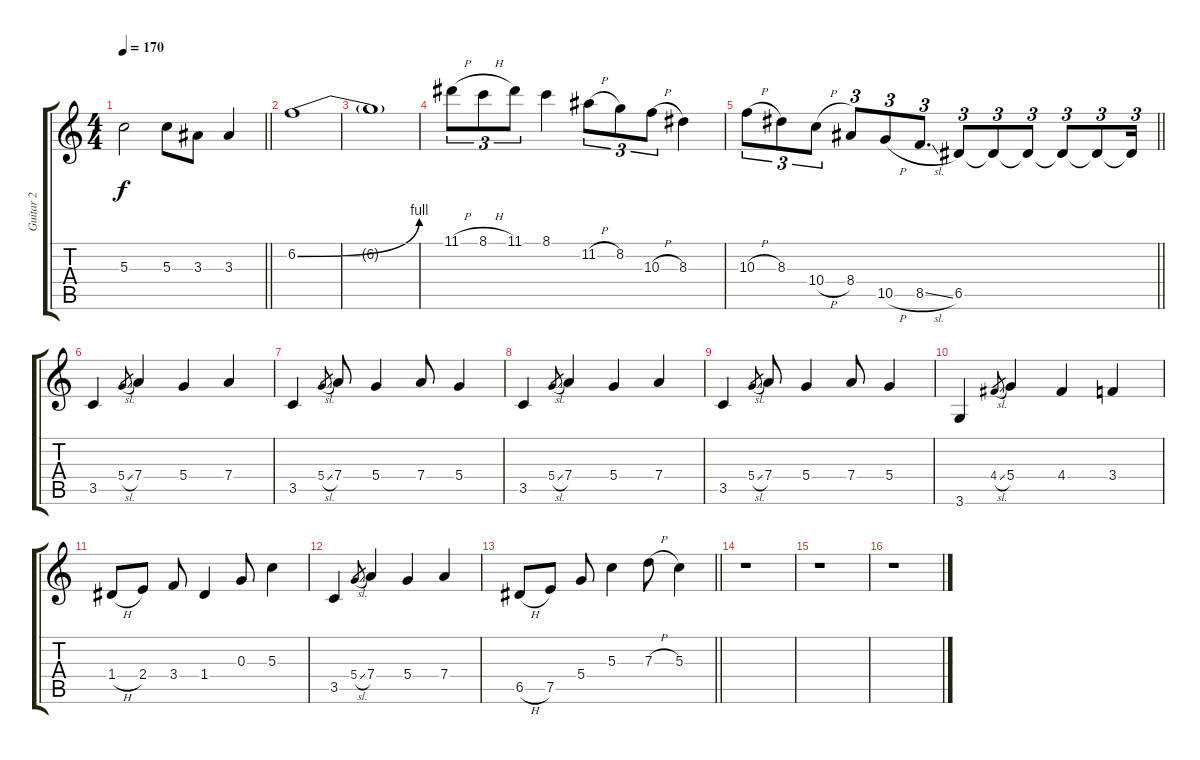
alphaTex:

\track ("Guitar 2" "Guitar 2") {instrument overdrivenguitar}
\staff {score tabs}
\tuning (E4 B3 G3 D3 A2 E2) {hide}
\ts (4 4)
\tempo 170
\clef g2
\barLineRight lightlight
\ks c
5.3.2{dy f} 5.3.8 3.3.8 3.3.4 |
6.2{be (bend 0 0 60 4)}.1 |
6.2{t}.1 |
11.1{h}.8{tu (3 2)} 8.1{h}.8{tu (3 2)} 11.1.8{tu (3 2)} 8.1.4 11.2{h}.8{tu (3 2)} 8.2.8{tu (3 2)} 10.3{h}.8{tu (3 2)} 8.3.4 |
\barLineRight lightlight
10.3{h}.8{tu (3 2)} 8.3.8{tu (3 2)} 10.4{h}.8{tu (3 2)} 8.4.8{tu (3 2)} 10.5{h}.8{tu (3 2)} 8.5{sl}.8{d tu (3 2)} 6.5.8{tu (3 2)} 6.5{t}.8{tu (3 2)} 6.5{t}.8{tu (3 2)} 6.5{t}.8{tu (3 2)} 6.5{t}.8{tu (3 2)} 6.5{t}.16{tu (3 2)} |
3.5.4 5.4{sl}.8{gr} 7.4.4 5.4.4 7.4.4 |
3.5.4 5.4{sl}.8{gr} 7.4.8 5.4.4 7.4.8 5.4.4 |
3.5.4 5.4{sl}.8{gr} 7.4.4 5.4.4 7.4.4 |
3.5.4 5.4{sl}.8{gr} 7.4.8 5.4.4 7.4.8 5.4.4 |
3.6.4 4.4{sl}.8{gr} 5.4.4 4.4.4 3.4.4 |
1.4{h}.8 2.4.8 3.4.8 1.4.4 0.3.8 5.3.4 |
3.5.4 5.4{sl}.8{gr} 7.4.4 5.4.4 7.4.4 |
\barLineRight lightlight
6.5{h}.8 7.5.8 5.4.8 5.3.4 7.3{h}.8 5.3.4 |
r.1 |
r.1 |
r.1
